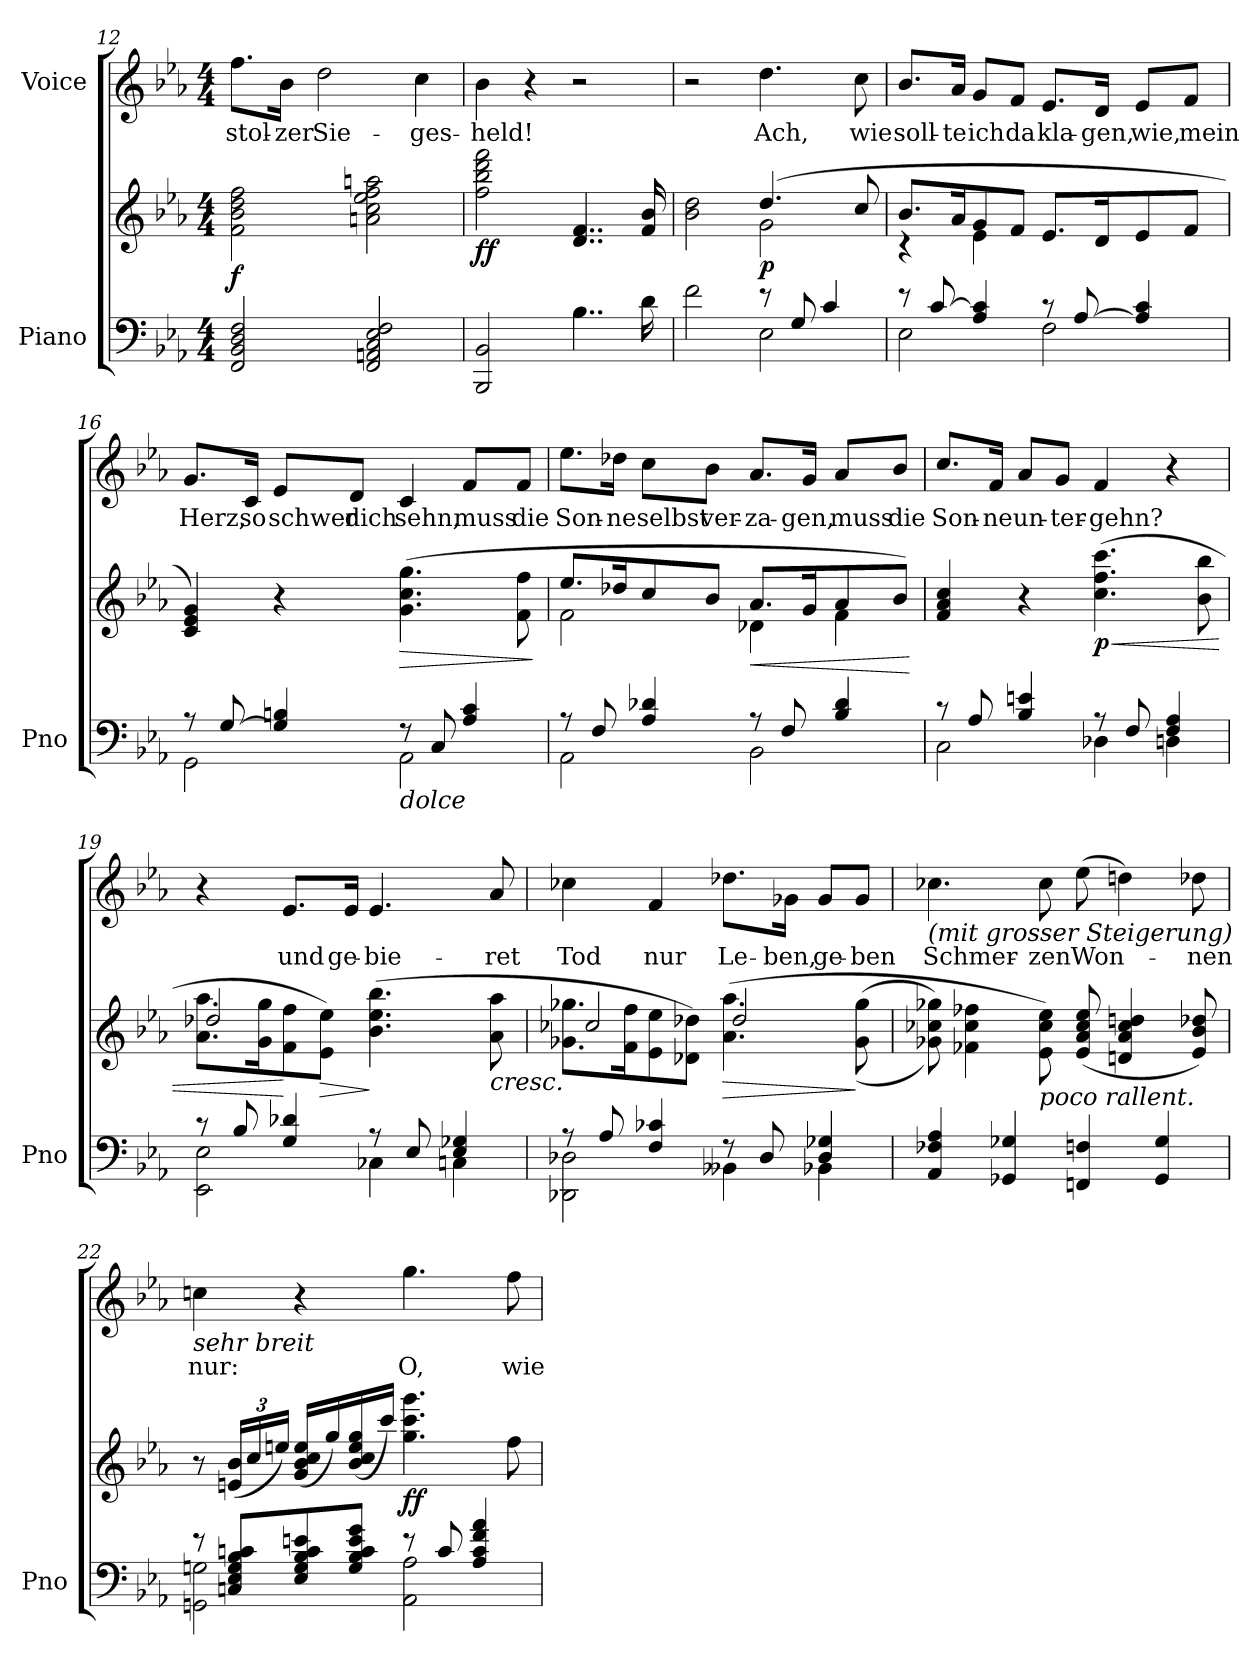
**kern	**kern	**dynam	**kern	**text
*part2	*part2	*part2	*part1	*part1
*staff3	*staff2	*staff2/3	*staff1	*staff1
*I"Piano	*	*	*I"Voice	*
*I'Pno	*	*	*	*
*clefF4	*clefG2	*	*clefG2	*
*k[b-e-a-]	*k[b-e-a-]	*	*k[b-e-a-]	*
*M4/4	*M4/4	*	*M4/4	*
=12	=12	=12	=12	=12
!	!	!LO:DY:b	!	!LO:LY:b
2FF/ 2BB-/ 2D/ 2F/	2f\ 2b-\ 2dd\ 2ff\	f	8.ff\L	stol-
!	!	!	!	!LO:LY:b
.	.	.	16b-\Jk	-zer
!	!	!	!	!LO:LY:b
.	.	.	2dd\	Sie-
2FF/ 2AAn/ 2C/ 2E-/ 2F/	2an\ 2cc\ 2ee-\ 2ff\ 2aan\	.	.	.
!	!	!	!	!LO:LY:b
.	.	.	4cc\	-ges-
=13	=13	=13	=13	=13
!	!	!LO:DY:b	!	!LO:LY:b
2BBB-/ 2BB-/	2ff\ 2bb-\ 2ddd\ 2fff\	ff	4b-\	-held!
.	.	.	4r	.
4..B-\	4..d/ 4..f/	.	2r	.
16d\	16f/ 16b-/	.	.	.
=14	=14	=14	=14	=14
*^	*^	*	*	*
2f\	2ryy	2b-\ 2dd\	2ryy	.	2r	.
!	!	!	!	!LO:DY:b	!	!LO:LY:b
8r	2E-\	(4.dd/	2g\	p	4.dd\	Ach,
8G/	.	.	.	.	.	.
4c/	.	.	.	.	.	.
!	!	!	!	!	!	!LO:LY:b
.	.	8cc/	.	.	8cc\	wie
!!LO:PB:g=z
=15	=15	=15	=15	=15	=15	=15
!	!	!	!	!	!	!LO:LY:b
8r	2E-\	8.b-/L	4r	.	8.b-/L	soll-
[8c/	.	.	.	.	.	.
!	!	!	!	!	!	!LO:LY:b
.	.	16a-/K	.	.	16a-/Jk	-te
!	!	!	!	!	!	!LO:LY:b
4A-/ 4c/]	.	8g/	4e-\	.	8g/L	ich
!	!	!	!	!	!	!LO:LY:b
.	.	8f/J	.	.	8f/J	da
!	!	!	!	!	!	!LO:LY:b
8r	2F\	8.e-/L	2ryy	.	8.e-/L	kla-
[<8A-/	.	.	.	.	.	.
!	!	!	!	!	!	!LO:LY:b
.	.	16d/K	.	.	16d/Jk	-gen,
!	!	!	!	!	!	!LO:LY:b
4A-/] 4c/	.	8e-/	.	.	8e-/L	wie,
!	!	!	!	!	!	!LO:LY:b
.	.	8f/J	.	.	8f/J	mein
*	*	*v	*v	*	*	*
=16	=16	=16	=16	=16	=16
!	!	!	!	!	!LO:LY:b
8r	2GG\	4c/ 4e-/ 4g/)	.	8.g/L	Herz,
[<8G/	.	.	.	.	.
!	!	!	!	!	!LO:LY:b
.	.	.	.	16c/Jk	so
!	!	!	!	!	!LO:LY:b
4G/] 4Bn/	.	4r	.	8e-/L	schwer
!	!	!	!	!	!LO:LY:b
.	.	.	.	8d/J	dich
!LO:TX:b:i:t=dolce	!	!	!	!	!
!	!	!	!LO:HP:b	!	!LO:LY:b
8r	2AA-\	(4.g\ 4.cc\ 4.gg\	>	4c/	sehn,
8C/	.	.	.	.	.
!	!	!	!	!	!LO:LY:b
4A-/ 4c/	.	.	.	8f/L	muss
!	!	!	!	!	!LO:LY:b
.	.	8f\ 8ff\	.	8f/J	die
*v	*v	*	*	*	*
.	.	]	.	.
=17	=17	=17	=17	=17
*^	*^	*	*	*
!	!	!	!	!	!	!LO:LY:b
8r	2AA-\	8.ee-/L	2f\	.	8.ee-\L	Son-
8F/	.	.	.	.	.	.
!	!	!	!	!	!	!LO:LY:b
.	.	16dd-X/K	.	.	16dd-X\Jk	-ne
!	!	!	!	!	!	!LO:LY:b
4A-/ 4d-X/	.	8cc/	.	.	8cc\L	selbst
!	!	!	!	!	!	!LO:LY:b
.	.	8b-/J	.	.	8b-\J	ver-
!	!	!	!	!LO:HP:b	!	!LO:LY:b
8r	2BB-\	8.a-/L	4d-X\	<	8.a-/L	-za-
8F/	.	.	.	.	.	.
!	!	!	!	!	!	!LO:LY:b
.	.	16g/K	.	.	16g/Jk	-gen,
!	!	!	!	!	!	!LO:LY:b
4B-/ 4d-/	.	8a-/	4f\	.	8a-/L	muss
!	!	!	!	!	!	!LO:LY:b
.	.	8b-/J)	.	.	8b-/J	die
*v	*v	*	*	*	*	*
*	*v	*v	*	*	*
.	.	[	.	.
!!LO:LB:g=z
=18	=18	=18	=18	=18
*^	*	*	*	*
!	!	!	!	!	!LO:LY:b
8r	2C\	4f/ 4a-/ 4cc/	.	8.cc/L	Son-
8A-/	.	.	.	.	.
!	!	!	!	!	!LO:LY:b
.	.	.	.	16f/Jk	-ne
!	!	!	!	!	!LO:LY:b
4B-/ 4en/	.	4r	.	8a-/L	un-
!	!	!	!	!	!LO:LY:b
.	.	.	.	8g/J	-ter-
!	!	!	!LO:HP:b	!	!LO:LY:b
!	!	!	!LO:DY:n=1:b	!	!
8r	4D-X\	(4.cc\ 4.ff\ 4.ccc\	< p	4f/	-gehn?
8F/	.	.	.	.	.
4F/ 4A-/	4Dn\	.	.	4r	.
.	.	8b-\ 8bb-\	.	.	.
=19	=19	=19	=19	=19	=19
*	*	*^	*	*	*
8r	2EE-\ 2E-\	8.a-\ 8.aa-\L	2dd-X/	.	4r	.
8B-/	.	.	.	.	.	.
.	.	16g\ 16gg\K	.	.	.	.
!	!	!	!	!	!	!LO:LY:b
4G/ 4d-X/	.	8f\ 8ff\	.	[	8.e-/L	und
!	!	!	!	!LO:HP:b	!	!
.	.	8e-\ 8ee-\J)	.	>	.	.
!	!	!	!	!	!	!LO:LY:b
.	.	.	.	.	16e-/Jk	ge-
!	!	!	!	!	!	!LO:LY:b
8r	4C-X\	(>4.b-\ 4.ee-\ 4.bb-\	2ryy	]	4.e-/	-bie-
8E-/	.	.	.	.	.	.
4E-/ 4G-X/	4Cn\	.	.	.	.	.
!	!	!LO:TX:b:i:t=cresc.	!	!	!	!
!	!	!	!	!	!	!LO:LY:b
.	.	8a-\ 8aa-\	.	.	8a-/	-ret
=20	=20	=20	=20	=20	=20	=20
!	!	!	!	!	!	!LO:LY:b
8r	2DD-X\ 2D-X\	8.g-X\ 8.gg-X\L	2cc-X/	.	4cc-X\	Tod
8A-/	.	.	.	.	.	.
.	.	16f\ 16ff\K	.	.	.	.
!	!	!	!	!	!	!LO:LY:b
4F/ 4c-X/	.	8e-\ 8ee-\	.	.	4f/	nur
.	.	8d-X\ 8dd-X\J)	.	.	.	.
!	!	!	!	!LO:HP:b	!	!LO:LY:b
8r	4BB--X\	(>4.a-\ 4.aa-\	2dd-/	>	8.dd-X\L	Le-
8D-/	.	.	.	.	.	.
!	!	!	!	!	!	!LO:LY:b
.	.	.	.	.	16g-X\Jk	-ben,
!	!	!	!	!	!	!LO:LY:b
4D-/ 4G-X/	4BB-X\	.	.	.	8g-/L	ge-
!	!	!	!	!	!	!LO:LY:b
.	.	((>8g-\ 8gg-\	.	]	8g-/J	-ben
*v	*v	*	*	*	*	*
*	*v	*v	*	*	*
!!LO:LB:g=z
=21	=21	=21	=21	=21
!	!	!	!LO:TX:b:i:t=(mit grosser Steigerung)	!
!	!	!	!	!LO:LY:b
4AA-/ 4F-X/ 4A-/	8g-X\ 8cc-X\ 8gg-X\))	.	4.cc-X\	Schmer-
.	4f-X\ 4cc-\ 4ff-X\	.	.	.
4GG-X/ 4G-X/	.	.	.	.
!	!LO:TX:b:i:t=poco rallent.	!	!	!
!	!	!	!	!LO:LY:b
.	8e-\ 8cc-\ 8ee-\)	.	8cc-\	-zen
!	!	!	!	!LO:LY:b
4FFn/ 4Fn/	(8e-/ 8a-/ 8cc-/ 8ee-/	.	(8ee-\	Won-
.	4dn/ 4a-/ 4cc-/ 4ddn/	.	4ddn\)	.
4GG-/ 4G-/	.	.	.	.
!	!	!	!	!LO:LY:b
.	8e-/ 8b-/ 8dd-X/)	.	8dd-X\	-nen
=22	=22	=22	=22	=22
*^	*	*	*	*
!	!	!	!	!LO:TX:b:i:t=sehr breit	!
!	!	!	!	!	!LO:LY:b
8r	2GGn\ 2Gn\	8r	.	4ccn\	nur:
*	*	*Xbrackettup	*	*	*
8Cn/ 8E-/ 8G/ 8B-/ 8cn/L	.	(24en/ 24b-/LL	.	.	.
.	.	24cc/	.	.	.
.	.	24een/JJ)	.	.	.
8E-/ 8G/ 8B-/ 8c/ 8en/	.	(16g/ 16b-/ 16cc/ 16ee/LL	.	4r	.
.	.	16gg/)	.	.	.
8G/ 8B-/ 8c/ 8e/ 8g/J	.	(16b-/ 16cc/ 16ee/ 16gg/	.	.	.
.	.	16ccc/JJ)	.	.	.
!	!	!	!LO:DY:b	!	!LO:LY:b
8r	2AA-\ 2A-\	4.gg\ 4.ccc\ 4.ggg\	ff	4.gg\	O,
8c/	.	.	.	.	.
4A-/ 4c/ 4f/ 4a-/	.	.	.	.	.
!	!	!	!	!	!LO:LY:b
.	.	8ff\	.	8ff\	wie
*v	*v	*	*	*	*
=	=	=	=	=
*-	*-	*-	*-	*-
